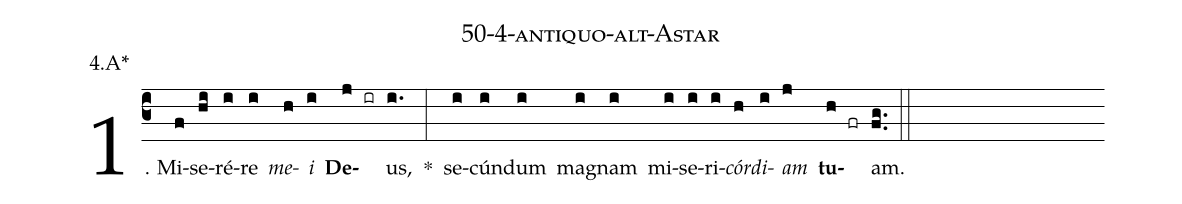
name: 50-4-antiquo-alt-Astar;
annotation: 4.A*;
%%
(c3)1. Mi(f)se(hi)ré(i)re(i) <i>me</i>(h)<i>i</i>(i) <b>De</b>(j ir)us,(i.) *(:) se(i)cún(i)dum(i) ma(i)gnam(i) mi(i)se(i)ri(i)<i>cór</i>(h)<i>di</i>(i)<i>am</i>(j) <b>tu</b>(h fr)am.(fg..) (::)
